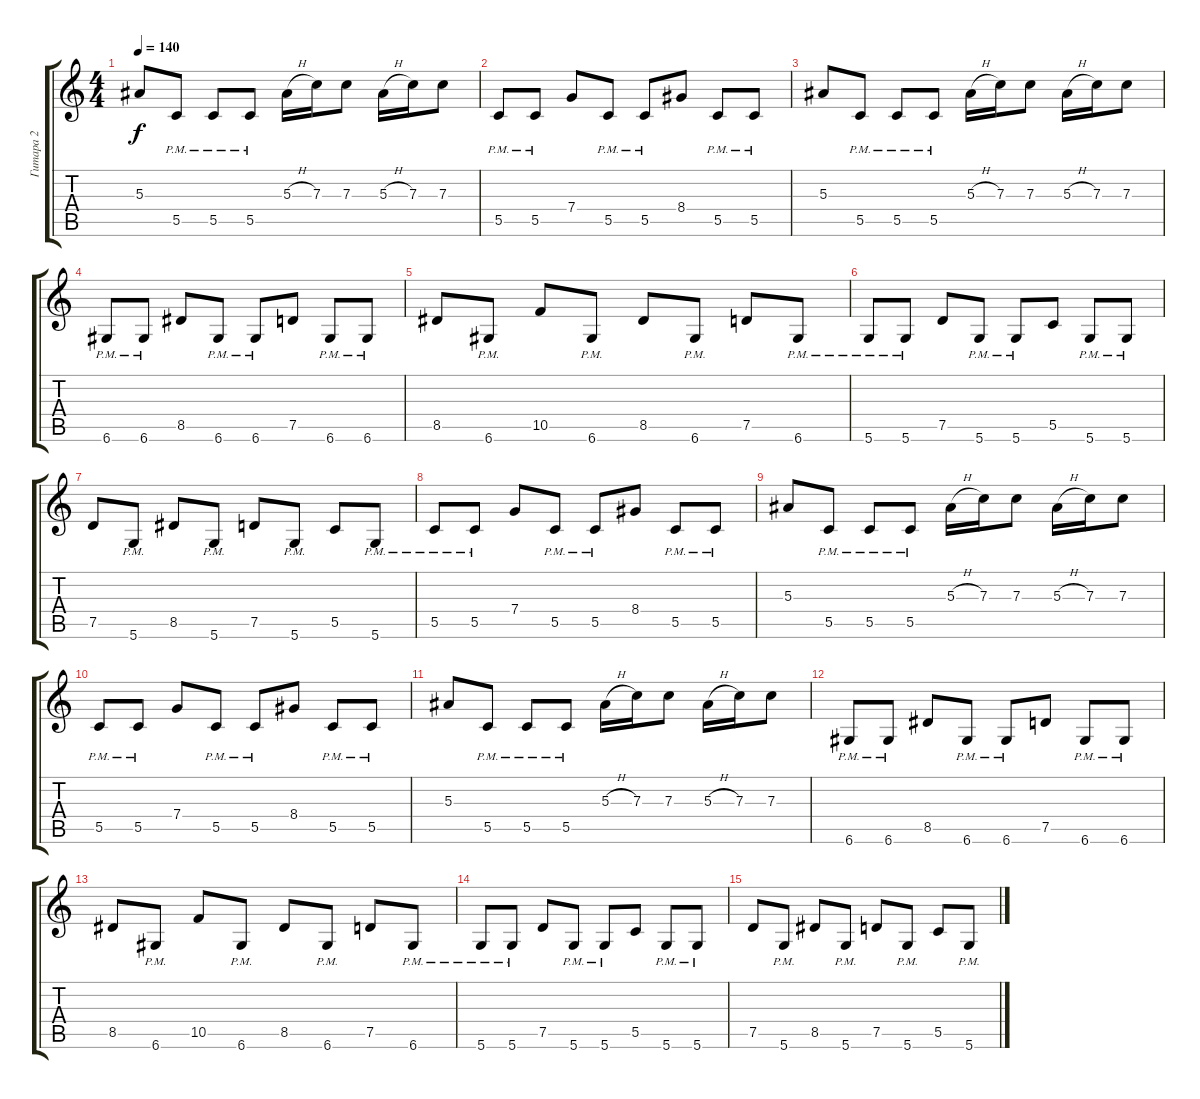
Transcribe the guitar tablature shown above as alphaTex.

\track ("Гитара 2" "Гитара 2") {instrument overdrivenguitar}
\staff {score tabs}
\tuning (D4 A3 F3 C3 G2 D2) {hide}
\ts (4 4)
\tempo 140
\clef g2
\ks c
5.3.8{dy f} 5.5{pm}.8 5.5{pm}.8 5.5{pm}.8 5.3{h}.16 7.3.16 7.3.8 5.3{h}.16 7.3.16 7.3.8 |
5.5{pm}.8 5.5{pm}.8 7.4.8 5.5{pm}.8 5.5{pm}.8 8.4.8 5.5{pm}.8 5.5{pm}.8 |
5.3.8 5.5{pm}.8 5.5{pm}.8 5.5{pm}.8 5.3{h}.16 7.3.16 7.3.8 5.3{h}.16 7.3.16 7.3.8 |
6.6{pm}.8 6.6{pm}.8 8.5.8 6.6{pm}.8 6.6{pm}.8 7.5.8 6.6{pm}.8 6.6{pm}.8 |
8.5.8 6.6{pm}.8 10.5.8 6.6{pm}.8 8.5.8 6.6{pm}.8 7.5.8 6.6{pm}.8 |
5.6{pm}.8 5.6{pm}.8 7.5.8 5.6{pm}.8 5.6{pm}.8 5.5.8 5.6{pm}.8 5.6{pm}.8 |
7.5.8 5.6{pm}.8 8.5.8 5.6{pm}.8 7.5.8 5.6{pm}.8 5.5.8 5.6{pm}.8 |
5.5{pm}.8 5.5{pm}.8 7.4.8 5.5{pm}.8 5.5{pm}.8 8.4.8 5.5{pm}.8 5.5{pm}.8 |
5.3.8 5.5{pm}.8 5.5{pm}.8 5.5{pm}.8 5.3{h}.16 7.3.16 7.3.8 5.3{h}.16 7.3.16 7.3.8 |
5.5{pm}.8 5.5{pm}.8 7.4.8 5.5{pm}.8 5.5{pm}.8 8.4.8 5.5{pm}.8 5.5{pm}.8 |
5.3.8 5.5{pm}.8 5.5{pm}.8 5.5{pm}.8 5.3{h}.16 7.3.16 7.3.8 5.3{h}.16 7.3.16 7.3.8 |
6.6{pm}.8 6.6{pm}.8 8.5.8 6.6{pm}.8 6.6{pm}.8 7.5.8 6.6{pm}.8 6.6{pm}.8 |
8.5.8 6.6{pm}.8 10.5.8 6.6{pm}.8 8.5.8 6.6{pm}.8 7.5.8 6.6{pm}.8 |
5.6{pm}.8 5.6{pm}.8 7.5.8 5.6{pm}.8 5.6{pm}.8 5.5.8 5.6{pm}.8 5.6{pm}.8 |
7.5.8 5.6{pm}.8 8.5.8 5.6{pm}.8 7.5.8 5.6{pm}.8 5.5.8 5.6{pm}.8
